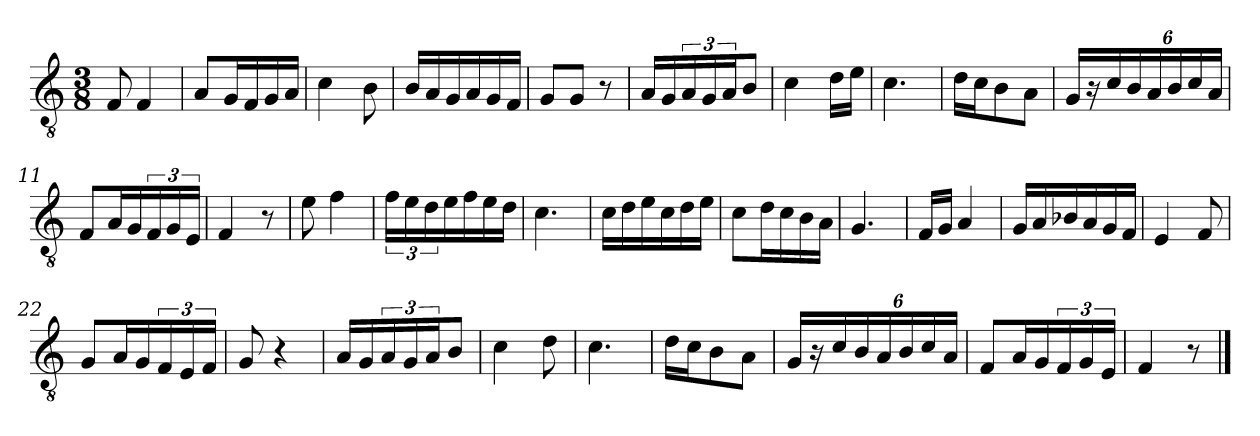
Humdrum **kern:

**kern
*part1
*staff1
*clefGv2
*k[]
*C:
*M3/8
=1
8F/
4F/
=2
8A/L
16G/L
16F/
16G/
16A/JJ
=3
4c\
8B\
=4
16B/LL
16A/
16G/
16A/
16G/
16F/JJ
=5
8G/L
8G/J
8r
=6
16A/LL
16G/
24A/
24G/
24A/J
8B/J
=7
4c\
16d\LL
16e\JJ
=8
4.c\
=9
16d\LL
16c\J
8B\
8A\J
!!LO:LB:g=z
=10
16G/KL
16r
24c/L
24B/
24A/
24B/
24c/
24A/JJ
=11
8F/L
16A/L
16G/
24F/
24G/
24E/JJ
=12
4F/
8r
=13
8e\
4f\
=14
24f\LL
24e\
24d\
16e\
16f\
16e\
16d\JJ
=15
4.c\
=16
16c\LL
16d\
16e\
16c\
16d\
16e\JJ
=17
8c\L
16d\L
16c\
16B\
16A\JJ
=18
4.G/
=19
16F/LL
16G/JJ
4A/
!!LO:LB:g=z
=20
16G/LL
16A/
16B-X/
16A/
16G/
16F/JJ
=21
4E/
8F/
=22
8G/L
16A/L
16G/
24F/
24E/
24F/JJ
=23
8G/
4r
=24
16A/LL
16G/
24A/
24G/
24A/J
8B/J
=25
4c\
8d\
=26
4.c\
=27
16d\LL
16c\J
8B\
8A\J
=28
16G/KL
16r
24c/L
24B/
24A/
24B/
24c/
24A/JJ
!!LO:LB:g=z
=29
8F/L
16A/L
16G/
24F/
24G/
24E/JJ
=30
4F/
8r
==
*-
